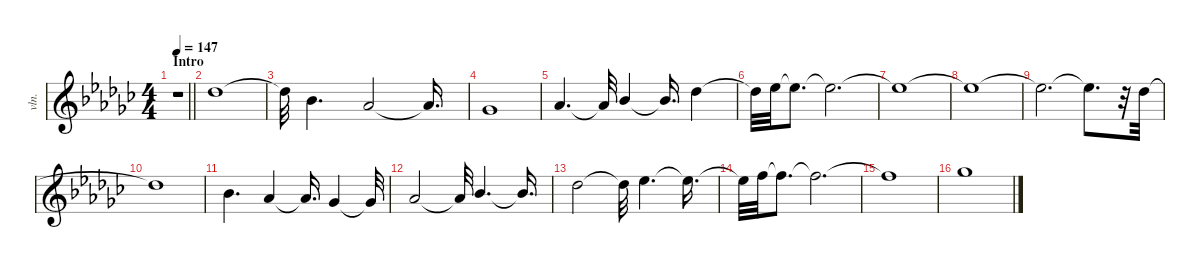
\defaultSystemsLayout 8
\hideDynamics
\bracketExtendMode nobrackets
\otherSystemsTrackNameOrientation horizontal
\track ("Keyboards 1-hid" "vln.") {defaultSystemsLayout 4 instrument stringensemble1}
\staff {score}
\tuning (Eb4 Bb3 Gb3 Db3 Ab2 Eb2)
\ts (4 4)
\section ("" "Intro")
\ac
\tempo 147
\clef g2
\barLineRight lightlight
\ks ebminor
r.1{dy fff instrument stringensemble1 beam Down} |
10.1{acc b}.1{beam Down} |
10.1{t acc b}.32{beam Down} 7.1{acc b}.4{d beam Down} 5.1{acc b}.2{beam Up} 5.1{t acc b}.16{d beam Up} |
3.1{acc b}.1{beam Up} |
5.1{acc b}.4{d beam Up} 5.1{t acc b}.32{beam Up} 7.1{acc b}.4{beam Up} 7.1{t acc b}.16{d beam Up} 10.1{acc b}.4{beam Down} |
10.1{t acc b}.32{beam Down} 12.1{acc b}.32{beam Down} 12.1{t acc b}.8{d beam Down} 12.1{t acc b}.2{d beam Down} |
12.1{t acc b}.1{beam Down} |
12.1{t acc b}.1{beam Down} |
12.1{t acc b}.2{d beam Down} 12.1{t acc b}.8{d beam Down} r.32{beam Down} 10.1{acc b}.32{beam Down} |
10.1{t acc b}.1{beam Down} |
7.1{acc b}.4{d beam Down} 5.1{acc b}.4{beam Up} 5.1{t acc b}.16{d beam Up} 3.1{acc b}.4{beam Up} 3.1{t acc b}.32{beam Up} |
5.1{acc b}.2{beam Up} 5.1{t acc b}.32{beam Up} 7.1{acc b}.4{d beam Up} 7.1{t acc b}.16{d beam Up} |
10.1{acc b}.2{beam Down} 10.1{t acc b}.32{beam Down} 12.1{acc b}.4{d beam Down} 12.1{t acc b}.16{d beam Down} |
12.1{t acc b}.32{beam Down} 14.1{acc forcenatural}.32{beam Down} 14.1{t acc forcenatural}.8{d beam Down} 14.1{t acc forcenatural}.2{d beam Down} |
14.1{t acc forcenatural}.1{beam Down} |
15.1{acc b}.1{beam Down}
